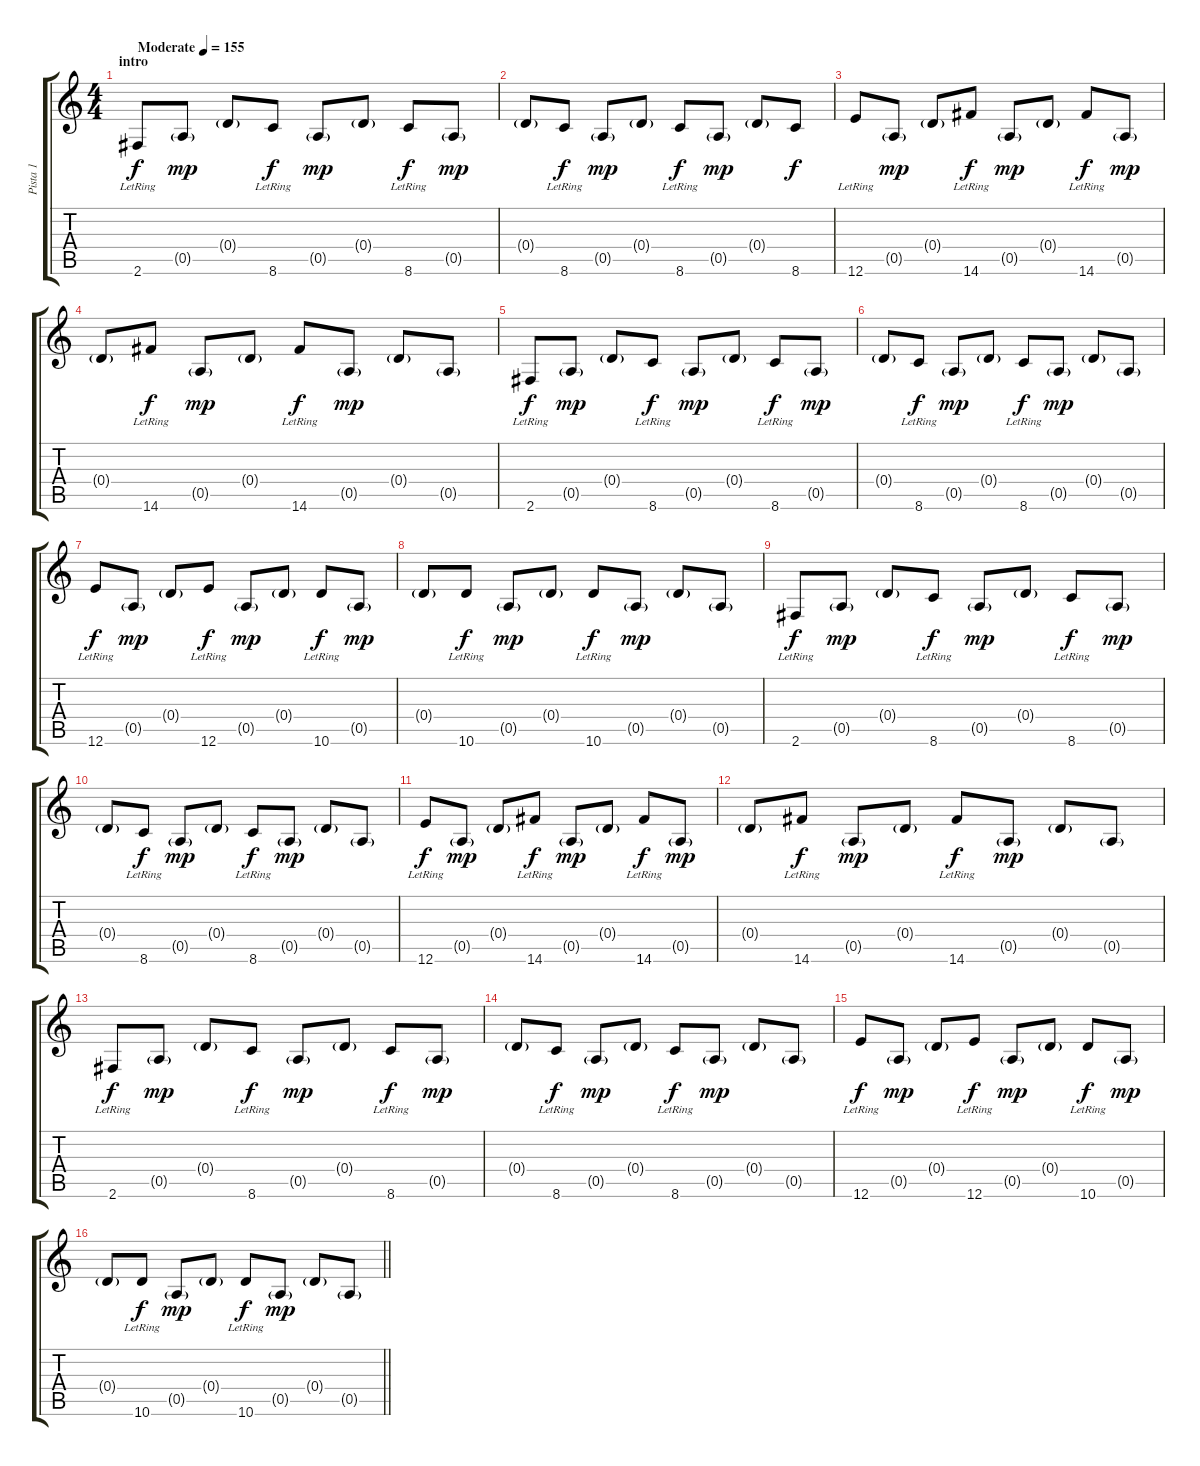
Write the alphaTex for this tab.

\track ("Pista 1" "Pista 1") {instrument electricguitarclean}
\staff {score tabs}
\tuning (E4 B3 G3 D3 A2 E2) {hide}
\ts (4 4)
\section ("" "intro")
\tempo (155 "Moderate")
\clef g2
\ks c
2.6{lr}.8{dy f instrument electricguitarclean} 0.5{g}.8{dy mp} 0.4{g}.8 8.6{lr}.8{dy f} 0.5{g}.8{dy mp} 0.4{g}.8 8.6{lr}.8{dy f} 0.5{g}.8{dy mp} |
0.4{g}.8 8.6{lr}.8{dy f} 0.5{g}.8{dy mp} 0.4{g}.8 8.6{lr}.8{dy f} 0.5{g}.8{dy mp} 0.4{g}.8 8.6.8{dy f} |
12.6{lr}.8 0.5{g}.8{dy mp} 0.4{g}.8 14.6{lr}.8{dy f} 0.5{g}.8{dy mp} 0.4{g}.8 14.6{lr}.8{dy f} 0.5{g}.8{dy mp} |
0.4{g}.8 14.6{lr}.8{dy f} 0.5{g}.8{dy mp} 0.4{g}.8 14.6{lr}.8{dy f} 0.5{g}.8{dy mp} 0.4{g}.8 0.5{g}.8 |
2.6{lr}.8{dy f} 0.5{g}.8{dy mp} 0.4{g}.8 8.6{lr}.8{dy f} 0.5{g}.8{dy mp} 0.4{g}.8 8.6{lr}.8{dy f} 0.5{g}.8{dy mp} |
0.4{g}.8 8.6{lr}.8{dy f} 0.5{g}.8{dy mp} 0.4{g}.8 8.6{lr}.8{dy f} 0.5{g}.8{dy mp} 0.4{g}.8 0.5{g}.8 |
12.6{lr}.8{dy f} 0.5{g}.8{dy mp} 0.4{g}.8 12.6{lr}.8{dy f} 0.5{g}.8{dy mp} 0.4{g}.8 10.6{lr}.8{dy f} 0.5{g}.8{dy mp} |
0.4{g}.8 10.6{lr}.8{dy f} 0.5{g}.8{dy mp} 0.4{g}.8 10.6{lr}.8{dy f} 0.5{g}.8{dy mp} 0.4{g}.8 0.5{g}.8 |
2.6{lr}.8{dy f} 0.5{g}.8{dy mp} 0.4{g}.8 8.6{lr}.8{dy f} 0.5{g}.8{dy mp} 0.4{g}.8 8.6{lr}.8{dy f} 0.5{g}.8{dy mp} |
0.4{g}.8 8.6{lr}.8{dy f} 0.5{g}.8{dy mp} 0.4{g}.8 8.6{lr}.8{dy f} 0.5{g}.8{dy mp} 0.4{g}.8 0.5{g}.8 |
12.6{lr}.8{dy f} 0.5{g}.8{dy mp} 0.4{g}.8 14.6{lr}.8{dy f} 0.5{g}.8{dy mp} 0.4{g}.8 14.6{lr}.8{dy f} 0.5{g}.8{dy mp} |
0.4{g}.8 14.6{lr}.8{dy f} 0.5{g}.8{dy mp} 0.4{g}.8 14.6{lr}.8{dy f} 0.5{g}.8{dy mp} 0.4{g}.8 0.5{g}.8 |
2.6{lr}.8{dy f} 0.5{g}.8{dy mp} 0.4{g}.8 8.6{lr}.8{dy f} 0.5{g}.8{dy mp} 0.4{g}.8 8.6{lr}.8{dy f} 0.5{g}.8{dy mp} |
0.4{g}.8 8.6{lr}.8{dy f} 0.5{g}.8{dy mp} 0.4{g}.8 8.6{lr}.8{dy f} 0.5{g}.8{dy mp} 0.4{g}.8 0.5{g}.8 |
12.6{lr}.8{dy f} 0.5{g}.8{dy mp} 0.4{g}.8 12.6{lr}.8{dy f} 0.5{g}.8{dy mp} 0.4{g}.8 10.6{lr}.8{dy f} 0.5{g}.8{dy mp} |
\barLineRight lightlight
0.4{g}.8 10.6{lr}.8{dy f} 0.5{g}.8{dy mp} 0.4{g}.8 10.6{lr}.8{dy f} 0.5{g}.8{dy mp} 0.4{g}.8 0.5{g}.8
